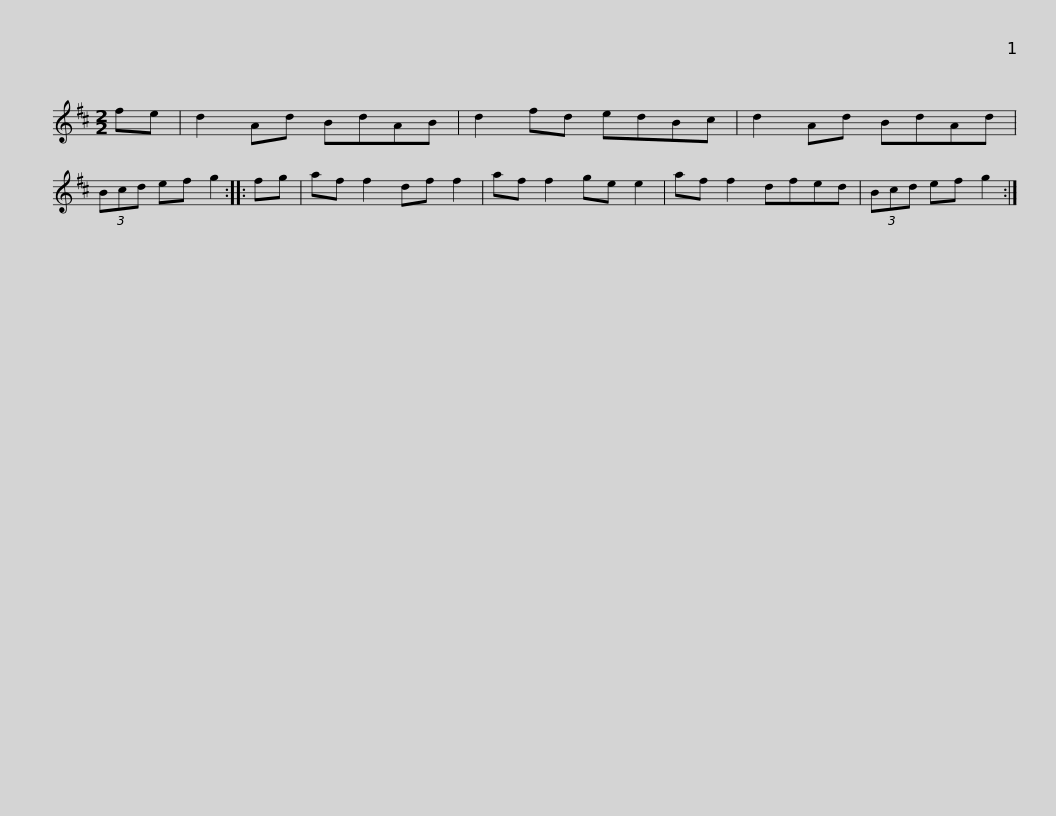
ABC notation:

X:1
L:1/8
M:2/2
I:linebreak $
K:D
V:1 treble
V:1
 fe | d2 Ad BdAB | d2 fd edBc | d2 Ad BdAd | (3Bcd ef g2 :: %5
 fg | af f2 df f2 |$ af f2 ge e2 | af f2 dfed | (3Bcd ef g2 :| %10
